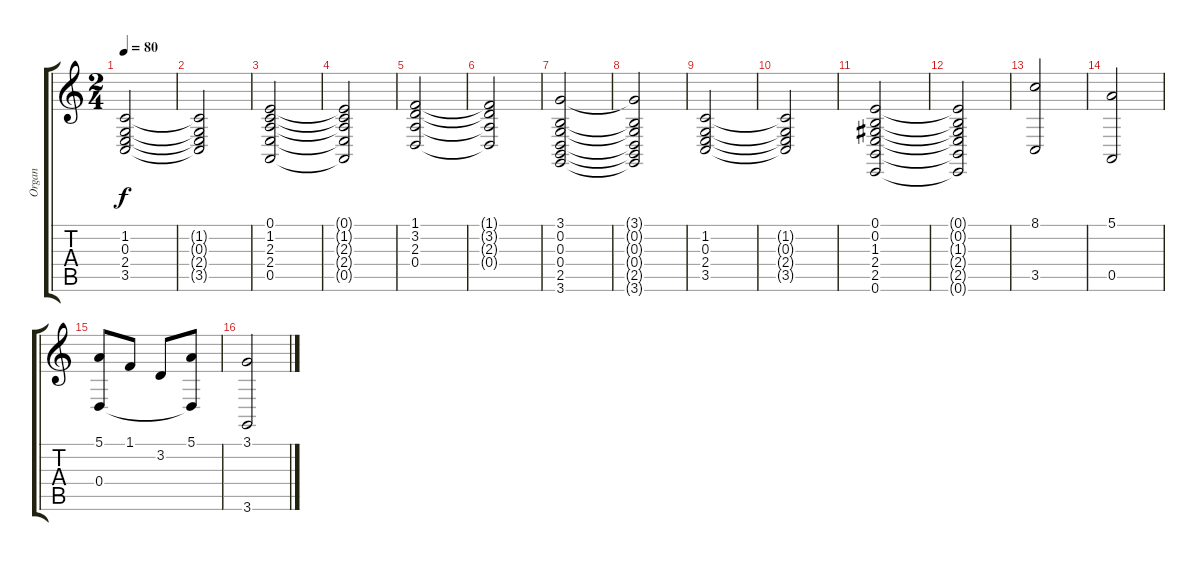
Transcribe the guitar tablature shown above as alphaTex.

\track ("Organ" "Organ") {instrument stringensemble1}
\staff {score tabs}
\tuning (E4 B3 G3 D3 A2 E2) {hide}
\ts (2 4)
\tempo 80
\clef g2
\ks aminor
(1.2 0.3 2.4 3.5).2{dy f} |
(1.2{t} 0.3{t} 2.4{t} 3.5{t}).2 |
(0.1 1.2 2.3 2.4 0.5).2 |
(0.1{t} 1.2{t} 2.3{t} 2.4{t} 0.5{t}).2 |
(1.1 3.2 2.3 0.4).2{volume 6} |
(1.1{t} 3.2{t} 2.3{t} 0.4{t}).2 |
(3.1 0.2 0.3 0.4 2.5 3.6).2 |
(3.1{t} 0.2{t} 0.3{t} 0.4{t} 2.5{t} 3.6{t}).2 |
(1.2 0.3 2.4 3.5).2 |
(1.2{t} 0.3{t} 2.4{t} 3.5{t}).2 |
(0.1 0.2 1.3 2.4 2.5 0.6).2 |
(0.1{t} 0.2{t} 1.3{t} 2.4{t} 2.5{t} 0.6{t}).2 |
(8.1 3.5).2{volume 8 instrument synthbass2} |
(5.1 0.5).2 |
(5.1 0.4).8 1.1.8 3.2.8 (5.1 0.4{t}).8 |
(3.1 3.6).2
